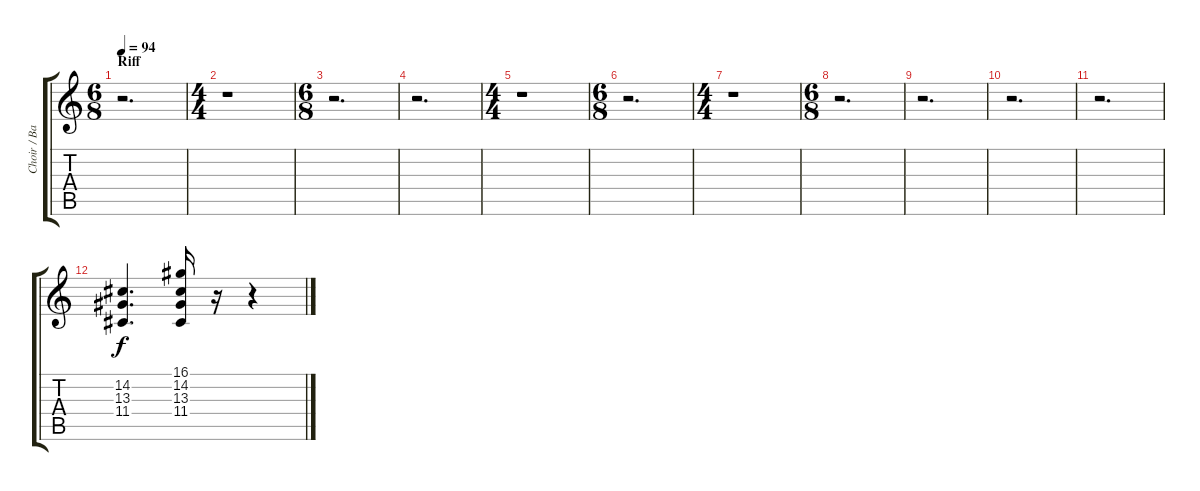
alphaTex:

\track ("Choir / Backing Vocals" "Choir / Ba") {instrument choiraahs}
\staff {score tabs}
\tuning (E4 B3 G3 D3 A2 E2) {hide}
\ts (6 8)
\section ("" "Riff")
\tempo 94
\clef g2
\ks c
r.2{d dy f} |
\ts (4 4)
r.1 |
\ts (6 8)
r.2{d} |
r.2{d} |
\ts (4 4)
r.1 |
\ts (6 8)
r.2{d} |
\ts (4 4)
r.1 |
\ts (6 8)
r.2{d} |
r.2{d} |
r.2{d} |
r.2{d} |
(14.2 13.3 11.4).4{d} (16.1 14.2 13.3 11.4).16 r.16 r.4
